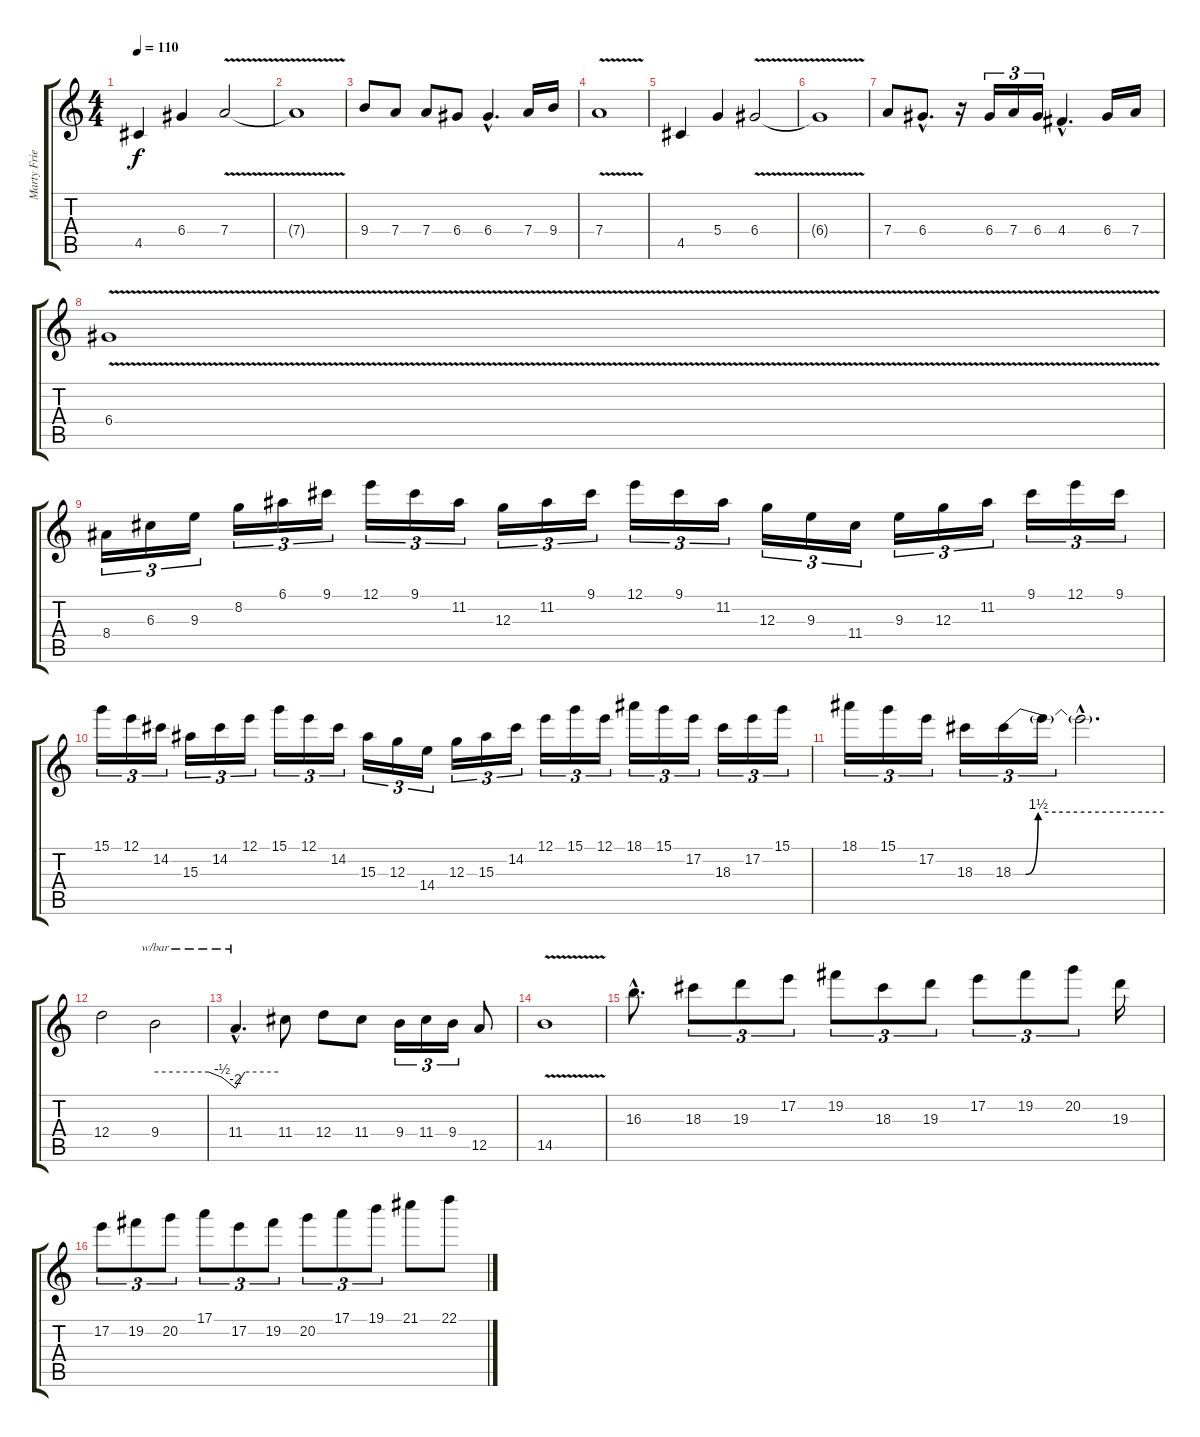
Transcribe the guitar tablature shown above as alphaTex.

\track ("Marty Friedman" "Marty Frie") {instrument overdrivenguitar}
\staff {score tabs}
\tuning (E4 B3 G3 D3 A2 E2) {hide}
\ts (4 4)
\tempo 110
\clef g2
\ks c
4.5.4{dy f volume 14} 6.4.4 7.4{v}.2 |
7.4{t}.1 |
9.4.8 7.4.8 7.4.8 6.4.8 6.4{hac}.4{d} 7.4.16 9.4.16 |
7.4{v}.1 |
4.5.4 5.4.4 6.4{v}.2 |
6.4{t}.1 |
7.4.8 6.4{hac}.8{d} r.16 6.4.16{tu (3 2)} 7.4.16{tu (3 2)} 6.4.16{tu (3 2)} 4.4{hac}.4{d} 6.4.16 7.4.16 |
6.4{v}.1 |
8.4.16{tu (3 2)} 6.3.16{tu (3 2)} 9.3.16{tu (3 2)} 8.2.16{tu (3 2)} 6.1.16{tu (3 2)} 9.1.16{tu (3 2)} 12.1.16{tu (3 2)} 9.1.16{tu (3 2)} 11.2.16{tu (3 2)} 12.3.16{tu (3 2)} 11.2.16{tu (3 2)} 9.1.16{tu (3 2)} 12.1.16{tu (3 2)} 9.1.16{tu (3 2)} 11.2.16{tu (3 2)} 12.3.16{tu (3 2)} 9.3.16{tu (3 2)} 11.4.16{tu (3 2)} 9.3.16{tu (3 2)} 12.3.16{tu (3 2)} 11.2.16{tu (3 2)} 9.1.16{tu (3 2)} 12.1.16{tu (3 2)} 9.1.16{tu (3 2)} |
15.1.16{tu (3 2)} 12.1.16{tu (3 2)} 14.2.16{tu (3 2)} 15.3.16{tu (3 2)} 14.2.16{tu (3 2)} 12.1.16{tu (3 2)} 15.1.16{tu (3 2)} 12.1.16{tu (3 2)} 14.2.16{tu (3 2)} 15.3.16{tu (3 2)} 12.3.16{tu (3 2)} 14.4.16{tu (3 2)} 12.3.16{tu (3 2)} 15.3.16{tu (3 2)} 14.2.16{tu (3 2)} 12.1.16{tu (3 2)} 15.1.16{tu (3 2)} 12.1.16{tu (3 2)} 18.1.16{tu (3 2)} 15.1.16{tu (3 2)} 17.2.16{tu (3 2)} 18.3.16{tu (3 2)} 17.2.16{tu (3 2)} 15.1.16{tu (3 2)} |
18.1.16{tu (3 2)} 15.1.16{tu (3 2)} 17.2.16{tu (3 2)} 18.3.16{tu (3 2)} 18.3{be (custom 0 0 5 0 10 6 17 6 60 6)}.16{tu (3 2)} 18.3{t}.16{tu (3 2)} 18.3{hac t}.2{d} |
12.4.2 9.4.2{tbe (custom default 0 0 40 0 50 -2 60 -8)} |
11.4{hac}.4{d tbe (custom default 0 -8 13 0 60 0)} 11.4.8 12.4.8 11.4.8 9.4.16{tu (3 2)} 11.4.16{tu (3 2)} 9.4.16{tu (3 2)} 12.5.8 |
14.5{v}.1 |
16.3{hac}.8{d} 18.3.8{tu (3 2)} 19.3.8{tu (3 2)} 17.2.8{tu (3 2)} 19.2.8{tu (3 2)} 18.3.8{tu (3 2)} 19.3.8{tu (3 2)} 17.2.8{tu (3 2)} 19.2.8{tu (3 2)} 20.2.8{tu (3 2)} 19.3.16 |
17.2.8{tu (3 2)} 19.2.8{tu (3 2)} 20.2.8{tu (3 2)} 17.1.8{tu (3 2)} 17.2.8{tu (3 2)} 19.2.8{tu (3 2)} 20.2.8{tu (3 2)} 17.1.8{tu (3 2)} 19.1.8{tu (3 2)} 21.1.8 22.1.8
